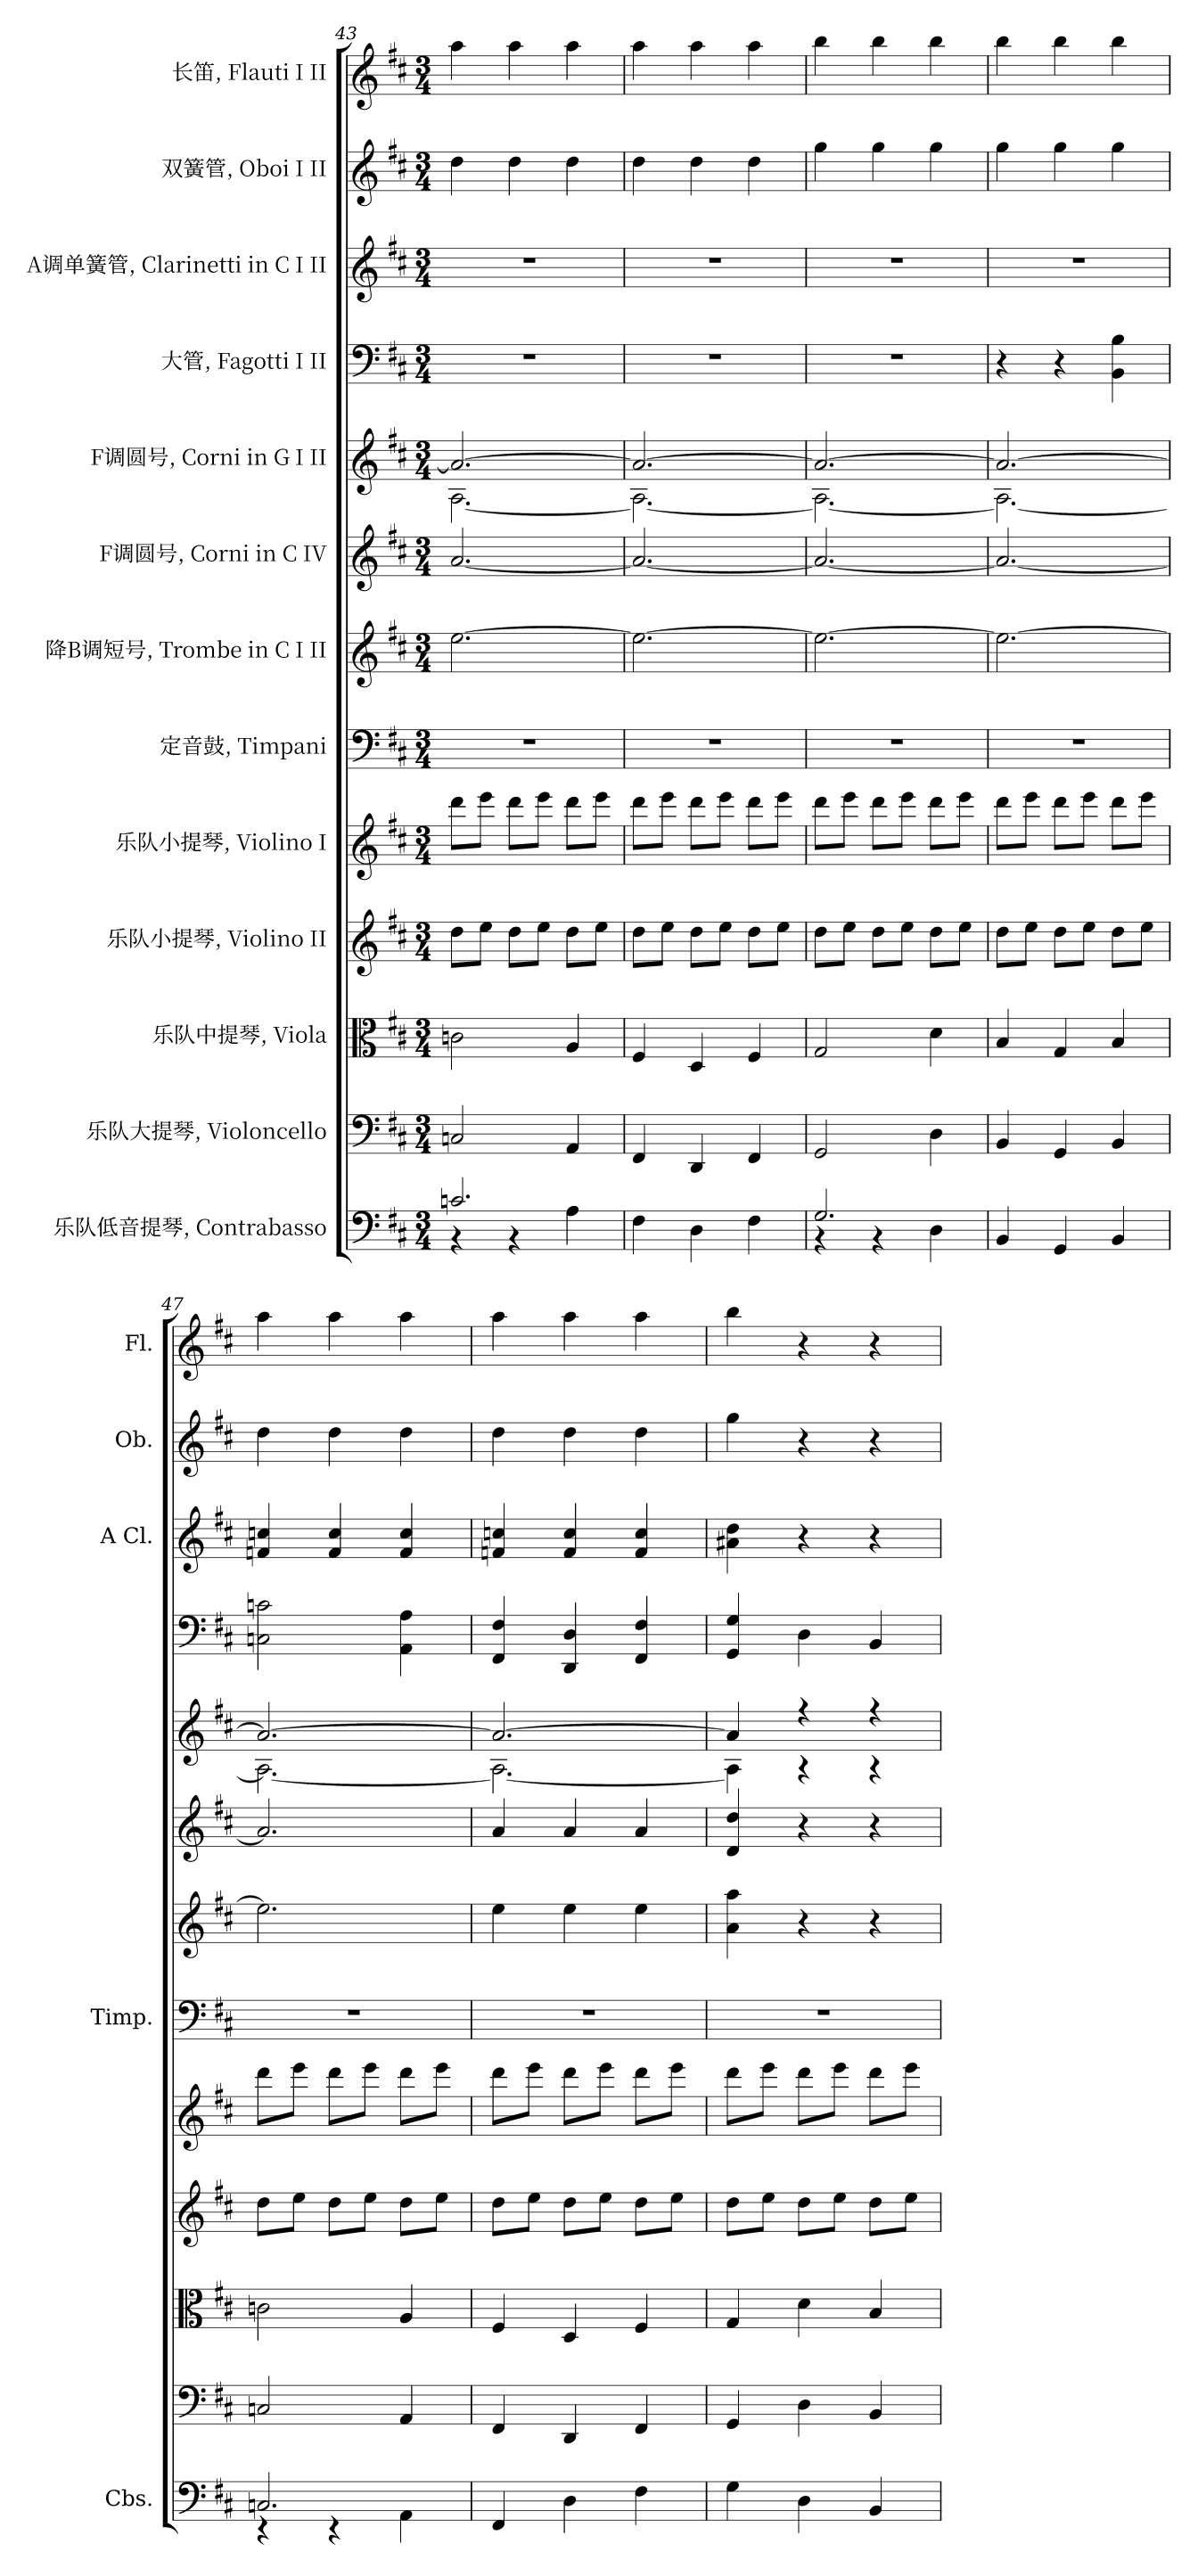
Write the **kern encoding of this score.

**kern	**kern	**kern	**kern	**kern	**kern	**kern	**kern	**kern	**kern	**kern	**kern	**kern
*part13	*part12	*part11	*part10	*part9	*part8	*part7	*part6	*part5	*part4	*part3	*part2	*part1
*staff13	*staff12	*staff11	*staff10	*staff9	*staff8	*staff7	*staff6	*staff5	*staff4	*staff3	*staff2	*staff1
*I"乐队低音提琴, Contrabasso	*I"乐队大提琴, Violoncello	*I"乐队中提琴, Viola	*I"乐队小提琴, Violino II	*I"乐队小提琴, Violino I	*I"定音鼓, Timpani	*I"降B调短号, Trombe in C I II	*I"F调圆号, Corni in C IV	*I"F调圆号, Corni in G I II	*I"大管, Fagotti I II	*I"A调单簧管, Clarinetti in C I II	*I"双簧管, Oboi I II	*I"长笛, Flauti I II
*I'Cbs.	*	*	*	*	*I'Timp.	*	*	*	*	*I'A Cl.	*I'Ob.	*I'Fl.
*clefF4	*clefF4	*clefC3	*clefG2	*clefG2	*clefF4	*clefG2	*clefG2	*clefG2	*clefF4	*clefG2	*clefG2	*clefG2
*ITrd7c12	*	*	*	*	*	*ITrd1c2	*ITrd4c7	*ITrd4c7	*	*ITrd2c3	*	*
*k[f#c#]	*k[f#c#]	*k[f#c#]	*k[f#c#]	*k[f#c#]	*k[f#c#]	*k[]	*k[f#]	*k[f#]	*k[f#c#]	*k[f#c#g#d#a#]	*k[f#c#]	*k[f#c#]
*M3/4	*M3/4	*M3/4	*M3/4	*M3/4	*M3/4	*M3/4	*M3/4	*M3/4	*M3/4	*M3/4	*M3/4	*M3/4
*MM350	*MM350	*MM350	*MM350	*MM350	*MM350	*MM350	*MM350	*MM350	*MM350	*MM350	*MM350	*MM350
=43	=43	=43	=43	=43	=43	=43	=43	=43	=43	=43	=43	=43
*^	*	*	*	*	*	*	*	*^	*	*	*	*
2.Cn/	4r	2Cn/	2cn\	8dd\L	8ddd\L	2.r	[2.dd\	[2.d/	2.d/_	[2.D\	2.r	2.r	4dd\	4aa\
.	.	.	.	8ee\J	8eee\J	.	.	.	.	.	.	.	.	.
.	4r	.	.	8dd\L	8ddd\L	.	.	.	.	.	.	.	4dd\	4aa\
.	.	.	.	8ee\J	8eee\J	.	.	.	.	.	.	.	.	.
*	*	*	*	*	*	*	*	*	*	*	*	*	*	*MM318
.	4AA\	4AA/	4A/	8dd\L	8ddd\L	.	.	.	.	.	.	.	4dd\	4aa\
.	.	.	.	8ee\J	8eee\J	.	.	.	.	.	.	.	.	.
*v	*v	*	*	*	*	*	*	*	*	*	*	*	*	*
=44	=44	=44	=44	=44	=44	=44	=44	=44	=44	=44	=44	=44	=44
*	*	*	*	*	*	*	*	*	*	*	*	*	*MM350
4FF#\	4FF#/	4F#/	8dd\L	8ddd\L	2.r	2.dd\_	2.d/_	2.d/_	2.D\_	2.r	2.r	4dd\	4aa\
.	.	.	8ee\J	8eee\J	.	.	.	.	.	.	.	.	.
4DD\	4DD/	4D/	8dd\L	8ddd\L	.	.	.	.	.	.	.	4dd\	4aa\
.	.	.	8ee\J	8eee\J	.	.	.	.	.	.	.	.	.
*	*	*	*	*	*	*	*	*	*	*	*	*	*MM318
4FF#\	4FF#/	4F#/	8dd\L	8ddd\L	.	.	.	.	.	.	.	4dd\	4aa\
.	.	.	8ee\J	8eee\J	.	.	.	.	.	.	.	.	.
!!LO:PB:g=z
=45	=45	=45	=45	=45	=45	=45	=45	=45	=45	=45	=45	=45	=45
*	*	*	*	*	*	*	*	*	*	*	*	*	*MM350
*^	*	*	*	*	*	*	*	*	*	*	*	*	*
2.GG/	4r	2GG/	2G/	8dd\L	8ddd\L	2.r	2.dd\_	2.d/_	2.d/_	2.D\_	2.r	2.r	4gg\	4bb\
.	.	.	.	8ee\J	8eee\J	.	.	.	.	.	.	.	.	.
.	4r	.	.	8dd\L	8ddd\L	.	.	.	.	.	.	.	4gg\	4bb\
.	.	.	.	8ee\J	8eee\J	.	.	.	.	.	.	.	.	.
*	*	*	*	*	*	*	*	*	*	*	*	*	*	*MM318
.	4DD\	4D\	4d\	8dd\L	8ddd\L	.	.	.	.	.	.	.	4gg\	4bb\
.	.	.	.	8ee\J	8eee\J	.	.	.	.	.	.	.	.	.
*v	*v	*	*	*	*	*	*	*	*	*	*	*	*	*
=46	=46	=46	=46	=46	=46	=46	=46	=46	=46	=46	=46	=46	=46
*	*	*	*	*	*	*	*	*	*	*	*	*	*MM350
4BBB/	4BB/	4B/	8dd\L	8ddd\L	2.r	2.dd\_	2.d/_	2.d/_	2.D\_	4r	2.r	4gg\	4bb\
.	.	.	8ee\J	8eee\J	.	.	.	.	.	.	.	.	.
4GGG/	4GG/	4G/	8dd\L	8ddd\L	.	.	.	.	.	4r	.	4gg\	4bb\
.	.	.	8ee\J	8eee\J	.	.	.	.	.	.	.	.	.
*	*	*	*	*	*	*	*	*	*	*	*	*	*MM318
4BBB/	4BB/	4B/	8dd\L	8ddd\L	.	.	.	.	.	4BB\ 4B\	.	4gg\	4bb\
.	.	.	8ee\J	8eee\J	.	.	.	.	.	.	.	.	.
=47	=47	=47	=47	=47	=47	=47	=47	=47	=47	=47	=47	=47	=47
*	*	*	*	*	*	*	*	*	*	*	*	*	*MM350
*^	*	*	*	*	*	*	*	*	*	*	*	*	*
2.CCn/	4r	2Cn/	2cn\	8dd\L	8ddd\L	2.r	2.dd\]	2.d/]	2.d/_	2.D\_	2Cn\ 2cn\	4dn/ 4an/	4dd\	4aa\
.	.	.	.	8ee\J	8eee\J	.	.	.	.	.	.	.	.	.
.	4r	.	.	8dd\L	8ddd\L	.	.	.	.	.	.	4d/ 4a/	4dd\	4aa\
.	.	.	.	8ee\J	8eee\J	.	.	.	.	.	.	.	.	.
*	*	*	*	*	*	*	*	*	*	*	*	*	*	*MM318
.	4AAA\	4AA/	4A/	8dd\L	8ddd\L	.	.	.	.	.	4AA\ 4A\	4d/ 4a/	4dd\	4aa\
.	.	.	.	8ee\J	8eee\J	.	.	.	.	.	.	.	.	.
*v	*v	*	*	*	*	*	*	*	*	*	*	*	*	*
=48	=48	=48	=48	=48	=48	=48	=48	=48	=48	=48	=48	=48	=48
*	*	*	*	*	*	*	*	*	*	*	*	*	*MM350
4FFF#/	4FF#/	4F#/	8dd\L	8ddd\L	2.r	4dd\	4d/	2.d/_	2.D\_	4FF#/ 4F#/	4dn/ 4an/	4dd\	4aa\
.	.	.	8ee\J	8eee\J	.	.	.	.	.	.	.	.	.
4DD\	4DD/	4D/	8dd\L	8ddd\L	.	4dd\	4d/	.	.	4DD/ 4D/	4d/ 4a/	4dd\	4aa\
.	.	.	8ee\J	8eee\J	.	.	.	.	.	.	.	.	.
*	*	*	*	*	*	*	*	*	*	*	*	*	*MM318
4FF#\	4FF#/	4F#/	8dd\L	8ddd\L	.	4dd\	4d/	.	.	4FF#/ 4F#/	4d/ 4a/	4dd\	4aa\
.	.	.	8ee\J	8eee\J	.	.	.	.	.	.	.	.	.
!!LO:PB:g=z
=49	=49	=49	=49	=49	=49	=49	=49	=49	=49	=49	=49	=49	=49
*	*	*	*	*	*	*	*	*	*	*	*	*	*MM350
4GG\	4GG/	4G/	8dd\L	8ddd\L	2.r	4g\ 4gg\	4G/ 4g/	4d/]	4D\]	4GG/ 4G/	4f##X\ 4b\	4gg\	4bb\
.	.	.	8ee\J	8eee\J	.	.	.	.	.	.	.	.	.
4DD\	4D\	4d\	8dd\L	8ddd\L	.	4r	4r	4r	4r	4D\	4r	4r	4r
.	.	.	8ee\J	8eee\J	.	.	.	.	.	.	.	.	.
*	*	*	*	*	*	*	*	*	*	*	*	*	*MM318
4BBB/	4BB/	4B/	8dd\L	8ddd\L	.	4r	4r	4r	4r	4BB/	4r	4r	4r
.	.	.	8ee\J	8eee\J	.	.	.	.	.	.	.	.	.
*	*	*	*	*	*	*	*	*v	*v	*	*	*	*
=	=	=	=	=	=	=	=	=	=	=	=	=
*-	*-	*-	*-	*-	*-	*-	*-	*-	*-	*-	*-	*-
